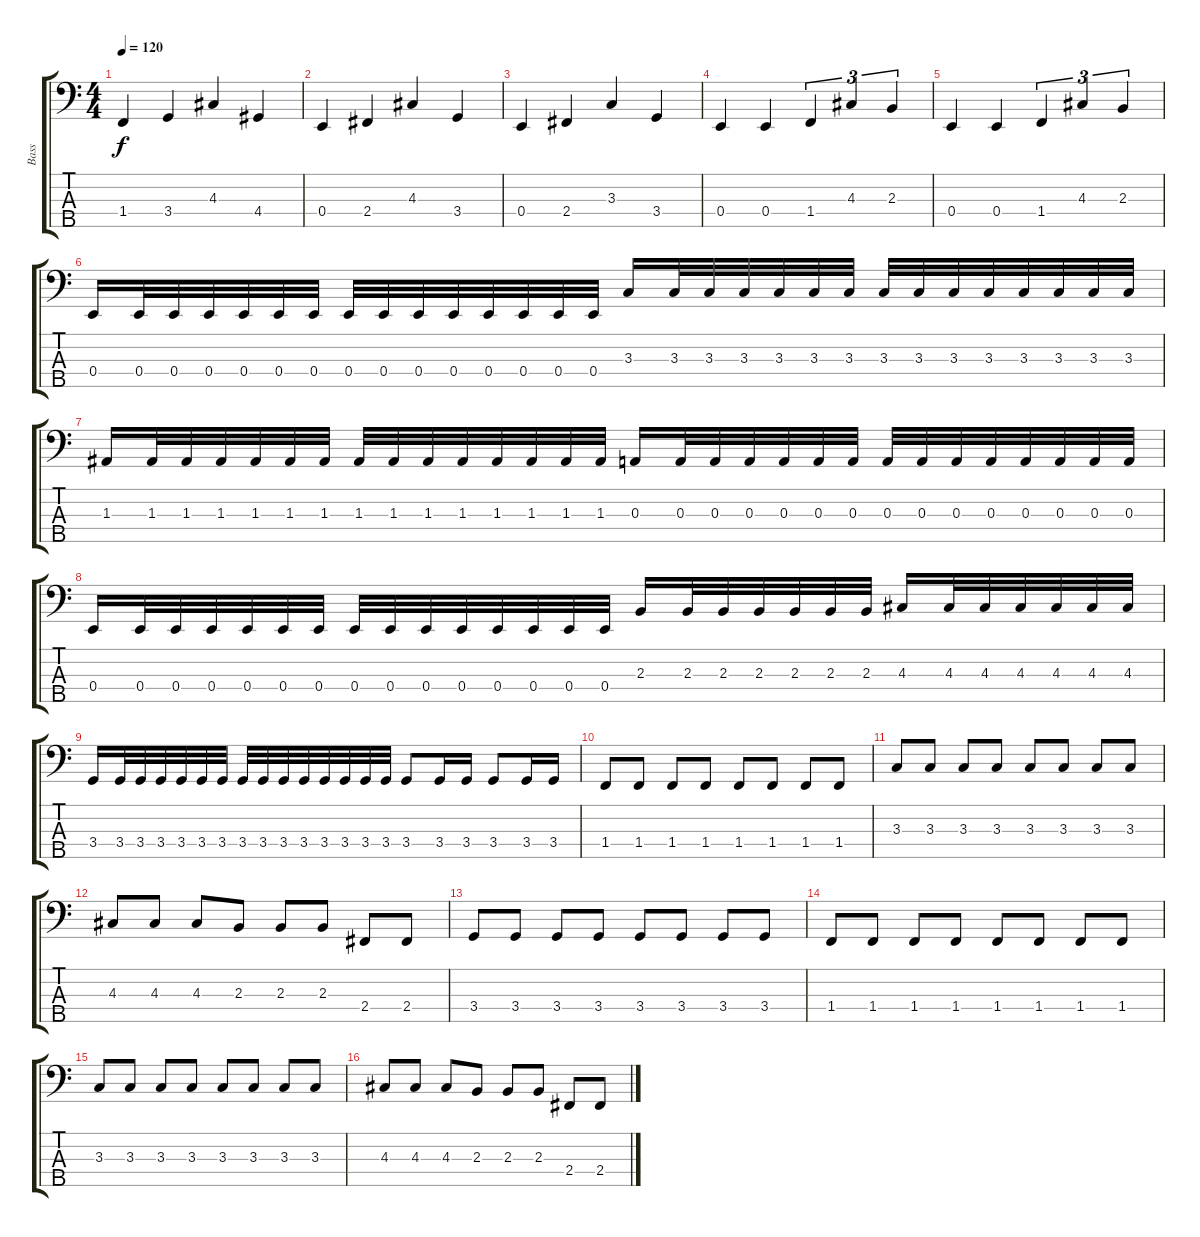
\track ("Bass" "Bass") {instrument electricbassfinger}
\staff {score tabs}
\tuning (G2 D2 A1 E1 B0) {hide}
\ts (4 4)
\tempo 120
\clef f4
\ks c
1.4.4{dy f} 3.4.4 4.3.4 4.4.4 |
0.4.4 2.4.4 4.3.4 3.4.4 |
0.4.4 2.4.4 3.3.4 3.4.4 |
0.4.4 0.4.4 1.4.4{tu (3 2)} 4.3.4{tu (3 2)} 2.3.4{tu (3 2)} |
0.4.4 0.4.4 1.4.4{tu (3 2)} 4.3.4{tu (3 2)} 2.3.4{tu (3 2)} |
0.4.16 0.4.32 0.4.32 0.4.32 0.4.32 0.4.32 0.4.32 0.4.32 0.4.32 0.4.32 0.4.32 0.4.32 0.4.32 0.4.32 0.4.32 3.3.16 3.3.32 3.3.32 3.3.32 3.3.32 3.3.32 3.3.32 3.3.32 3.3.32 3.3.32 3.3.32 3.3.32 3.3.32 3.3.32 3.3.32 |
1.3.16 1.3.32 1.3.32 1.3.32 1.3.32 1.3.32 1.3.32 1.3.32 1.3.32 1.3.32 1.3.32 1.3.32 1.3.32 1.3.32 1.3.32 0.3.16 0.3.32 0.3.32 0.3.32 0.3.32 0.3.32 0.3.32 0.3.32 0.3.32 0.3.32 0.3.32 0.3.32 0.3.32 0.3.32 0.3.32 |
0.4.16 0.4.32 0.4.32 0.4.32 0.4.32 0.4.32 0.4.32 0.4.32 0.4.32 0.4.32 0.4.32 0.4.32 0.4.32 0.4.32 0.4.32 2.3.16 2.3.32 2.3.32 2.3.32 2.3.32 2.3.32 2.3.32 4.3.16 4.3.32 4.3.32 4.3.32 4.3.32 4.3.32 4.3.32 |
3.4.16 3.4.32 3.4.32 3.4.32 3.4.32 3.4.32 3.4.32 3.4.32 3.4.32 3.4.32 3.4.32 3.4.32 3.4.32 3.4.32 3.4.32 3.4.8 3.4.16 3.4.16 3.4.8 3.4.16 3.4.16 |
1.4.8 1.4.8 1.4.8 1.4.8 1.4.8 1.4.8 1.4.8 1.4.8 |
3.3.8 3.3.8 3.3.8 3.3.8 3.3.8 3.3.8 3.3.8 3.3.8 |
4.3.8 4.3.8 4.3.8 2.3.8 2.3.8 2.3.8 2.4.8 2.4.8 |
3.4.8 3.4.8 3.4.8 3.4.8 3.4.8 3.4.8 3.4.8 3.4.8 |
1.4.8 1.4.8 1.4.8 1.4.8 1.4.8 1.4.8 1.4.8 1.4.8 |
3.3.8 3.3.8 3.3.8 3.3.8 3.3.8 3.3.8 3.3.8 3.3.8 |
4.3.8 4.3.8 4.3.8 2.3.8 2.3.8 2.3.8 2.4.8 2.4.8
